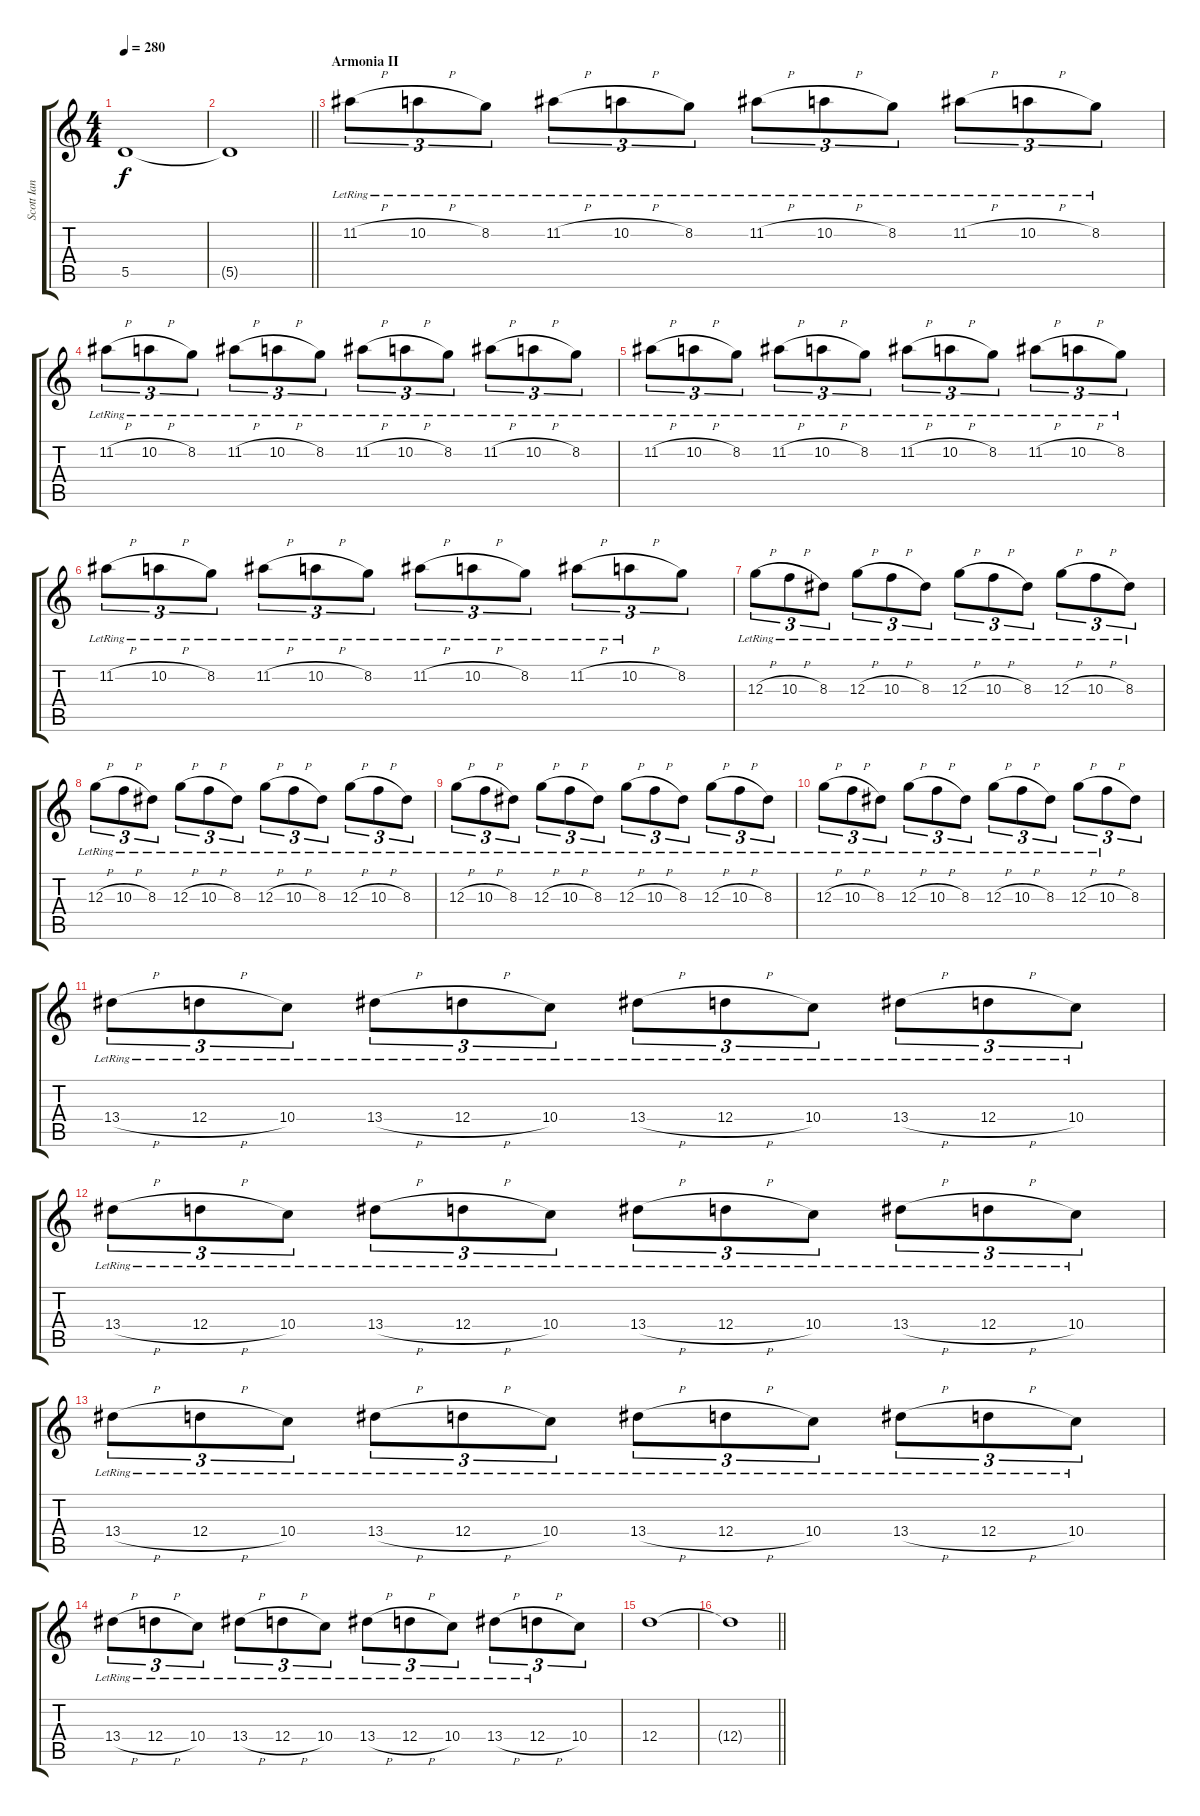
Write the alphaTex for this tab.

\track ("Scott Ian" "Scott Ian") {instrument distortionguitar}
\staff {score tabs}
\tuning (E4 B3 G3 D3 A2 E2) {hide}
\ts (4 4)
\tempo 280
\clef g2
\ks c
5.5{t}.1{dy f} |
\barLineRight lightlight
5.5{t}.1 |
\section ("" "Armonia II")
11.2{h lr}.8{tu (3 2)} 10.2{h lr}.8{tu (3 2)} 8.2{lr}.8{tu (3 2)} 11.2{h lr}.8{tu (3 2)} 10.2{h lr}.8{tu (3 2)} 8.2{lr}.8{tu (3 2)} 11.2{h lr}.8{tu (3 2)} 10.2{h lr}.8{tu (3 2)} 8.2{lr}.8{tu (3 2)} 11.2{h lr}.8{tu (3 2)} 10.2{h lr}.8{tu (3 2)} 8.2{lr}.8{tu (3 2)} |
11.2{h lr}.8{tu (3 2)} 10.2{h lr}.8{tu (3 2)} 8.2{lr}.8{tu (3 2)} 11.2{h lr}.8{tu (3 2)} 10.2{h lr}.8{tu (3 2)} 8.2{lr}.8{tu (3 2)} 11.2{h lr}.8{tu (3 2)} 10.2{h lr}.8{tu (3 2)} 8.2{lr}.8{tu (3 2)} 11.2{h lr}.8{tu (3 2)} 10.2{h lr}.8{tu (3 2)} 8.2{lr}.8{tu (3 2)} |
11.2{h lr}.8{tu (3 2)} 10.2{h lr}.8{tu (3 2)} 8.2{lr}.8{tu (3 2)} 11.2{h lr}.8{tu (3 2)} 10.2{h lr}.8{tu (3 2)} 8.2{lr}.8{tu (3 2)} 11.2{h lr}.8{tu (3 2)} 10.2{h lr}.8{tu (3 2)} 8.2{lr}.8{tu (3 2)} 11.2{h lr}.8{tu (3 2)} 10.2{h lr}.8{tu (3 2)} 8.2{lr}.8{tu (3 2)} |
11.2{h lr}.8{tu (3 2)} 10.2{h lr}.8{tu (3 2)} 8.2{lr}.8{tu (3 2)} 11.2{h lr}.8{tu (3 2)} 10.2{h lr}.8{tu (3 2)} 8.2{lr}.8{tu (3 2)} 11.2{h lr}.8{tu (3 2)} 10.2{h lr}.8{tu (3 2)} 8.2{lr}.8{tu (3 2)} 11.2{h lr}.8{tu (3 2)} 10.2{h lr}.8{tu (3 2)} 8.2.8{tu (3 2)} |
12.3{h lr}.8{tu (3 2)} 10.3{h lr}.8{tu (3 2)} 8.3{lr}.8{tu (3 2)} 12.3{h lr}.8{tu (3 2)} 10.3{h lr}.8{tu (3 2)} 8.3{lr}.8{tu (3 2)} 12.3{h lr}.8{tu (3 2)} 10.3{h lr}.8{tu (3 2)} 8.3{lr}.8{tu (3 2)} 12.3{h lr}.8{tu (3 2)} 10.3{h lr}.8{tu (3 2)} 8.3{lr}.8{tu (3 2)} |
12.3{h lr}.8{tu (3 2)} 10.3{h lr}.8{tu (3 2)} 8.3{lr}.8{tu (3 2)} 12.3{h lr}.8{tu (3 2)} 10.3{h lr}.8{tu (3 2)} 8.3{lr}.8{tu (3 2)} 12.3{h lr}.8{tu (3 2)} 10.3{h lr}.8{tu (3 2)} 8.3{lr}.8{tu (3 2)} 12.3{h lr}.8{tu (3 2)} 10.3{h lr}.8{tu (3 2)} 8.3{lr}.8{tu (3 2)} |
12.3{h lr}.8{tu (3 2)} 10.3{h lr}.8{tu (3 2)} 8.3{lr}.8{tu (3 2)} 12.3{h lr}.8{tu (3 2)} 10.3{h lr}.8{tu (3 2)} 8.3{lr}.8{tu (3 2)} 12.3{h lr}.8{tu (3 2)} 10.3{h lr}.8{tu (3 2)} 8.3{lr}.8{tu (3 2)} 12.3{h lr}.8{tu (3 2)} 10.3{h lr}.8{tu (3 2)} 8.3{lr}.8{tu (3 2)} |
12.3{h lr}.8{tu (3 2)} 10.3{h lr}.8{tu (3 2)} 8.3{lr}.8{tu (3 2)} 12.3{h lr}.8{tu (3 2)} 10.3{h lr}.8{tu (3 2)} 8.3{lr}.8{tu (3 2)} 12.3{h lr}.8{tu (3 2)} 10.3{h lr}.8{tu (3 2)} 8.3{lr}.8{tu (3 2)} 12.3{h lr}.8{tu (3 2)} 10.3{h lr}.8{tu (3 2)} 8.3.8{tu (3 2)} |
13.4{h lr}.8{tu (3 2)} 12.4{h lr}.8{tu (3 2)} 10.4{lr}.8{tu (3 2)} 13.4{h lr}.8{tu (3 2)} 12.4{h lr}.8{tu (3 2)} 10.4{lr}.8{tu (3 2)} 13.4{h lr}.8{tu (3 2)} 12.4{h lr}.8{tu (3 2)} 10.4{lr}.8{tu (3 2)} 13.4{h lr}.8{tu (3 2)} 12.4{h lr}.8{tu (3 2)} 10.4{lr}.8{tu (3 2)} |
13.4{h lr}.8{tu (3 2)} 12.4{h lr}.8{tu (3 2)} 10.4{lr}.8{tu (3 2)} 13.4{h lr}.8{tu (3 2)} 12.4{h lr}.8{tu (3 2)} 10.4{lr}.8{tu (3 2)} 13.4{h lr}.8{tu (3 2)} 12.4{h lr}.8{tu (3 2)} 10.4{lr}.8{tu (3 2)} 13.4{h lr}.8{tu (3 2)} 12.4{h lr}.8{tu (3 2)} 10.4{lr}.8{tu (3 2)} |
13.4{h lr}.8{tu (3 2)} 12.4{h lr}.8{tu (3 2)} 10.4{lr}.8{tu (3 2)} 13.4{h lr}.8{tu (3 2)} 12.4{h lr}.8{tu (3 2)} 10.4{lr}.8{tu (3 2)} 13.4{h lr}.8{tu (3 2)} 12.4{h lr}.8{tu (3 2)} 10.4{lr}.8{tu (3 2)} 13.4{h lr}.8{tu (3 2)} 12.4{h lr}.8{tu (3 2)} 10.4{lr}.8{tu (3 2)} |
13.4{h lr}.8{tu (3 2)} 12.4{h lr}.8{tu (3 2)} 10.4{lr}.8{tu (3 2)} 13.4{h lr}.8{tu (3 2)} 12.4{h lr}.8{tu (3 2)} 10.4{lr}.8{tu (3 2)} 13.4{h lr}.8{tu (3 2)} 12.4{h lr}.8{tu (3 2)} 10.4{lr}.8{tu (3 2)} 13.4{h lr}.8{tu (3 2)} 12.4{h lr}.8{tu (3 2)} 10.4.8{tu (3 2)} |
12.4.1 |
\barLineRight lightlight
12.4{t}.1
